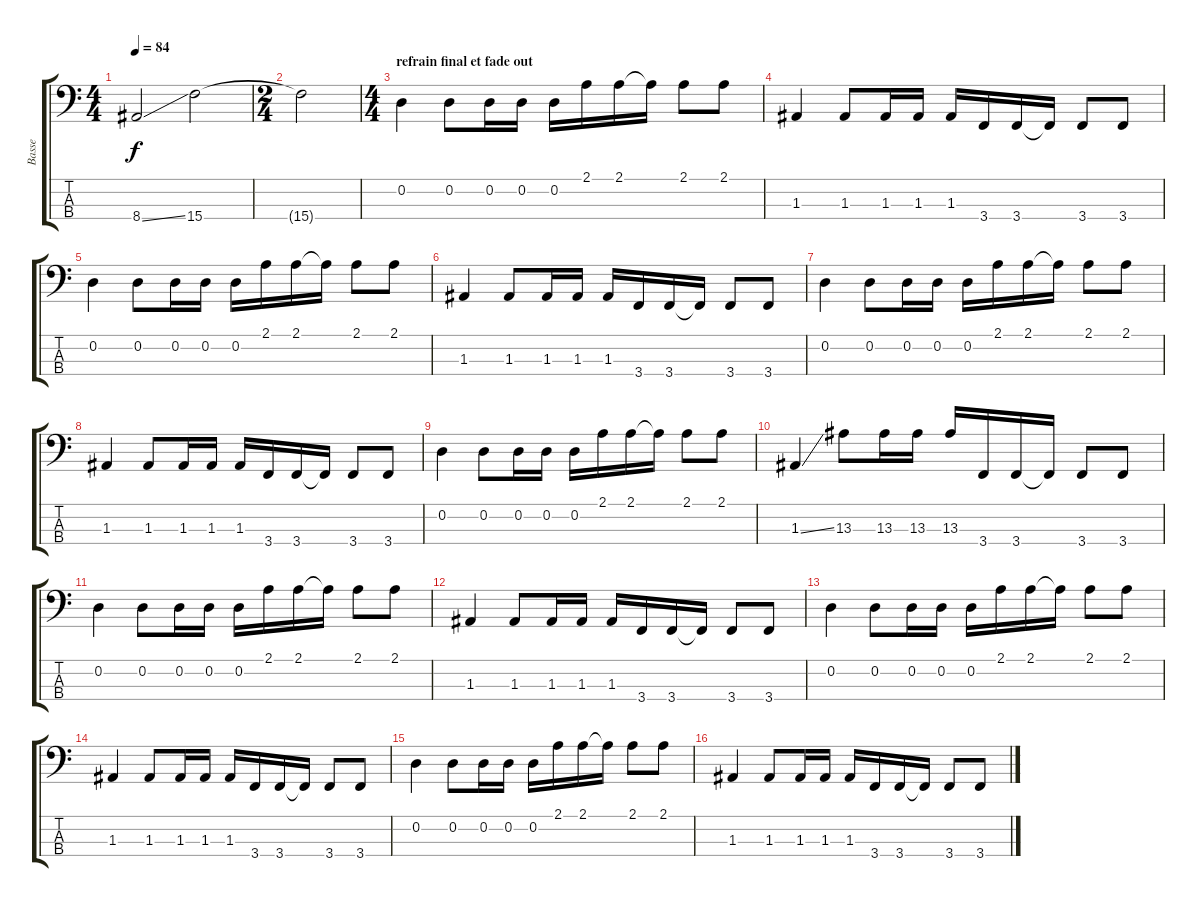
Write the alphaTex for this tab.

\track ("Basse" "Basse") {instrument electricbassfinger}
\staff {score tabs}
\tuning (G2 D2 A1 D1) {hide}
\ts (4 4)
\tempo 84
\clef f4
\ks c
8.4{ss}.2{dy f} 15.4.2 |
\ts (2 4)
15.4{t}.2 |
\ts (4 4)
\section ("" "refrain final et fade out")
0.2.4 0.2.8 0.2.16 0.2.16 0.2.16 2.1.16 2.1.16 2.1{t}.16 2.1.8 2.1.8 |
1.3.4 1.3.8 1.3.16 1.3.16 1.3.16 3.4.16 3.4.16 3.4{t}.16 3.4.8 3.4.8 |
0.2.4 0.2.8 0.2.16 0.2.16 0.2.16 2.1.16 2.1.16 2.1{t}.16 2.1.8 2.1.8 |
1.3.4 1.3.8 1.3.16 1.3.16 1.3.16 3.4.16 3.4.16 3.4{t}.16 3.4.8 3.4.8 |
0.2.4 0.2.8 0.2.16 0.2.16 0.2.16 2.1.16 2.1.16 2.1{t}.16 2.1.8 2.1.8 |
1.3.4 1.3.8 1.3.16 1.3.16 1.3.16 3.4.16 3.4.16 3.4{t}.16 3.4.8 3.4.8 |
0.2.4 0.2.8 0.2.16 0.2.16 0.2.16 2.1.16 2.1.16 2.1{t}.16 2.1.8 2.1.8 |
1.3{ss}.4 13.3.8 13.3.16 13.3.16 13.3.16 3.4.16 3.4.16 3.4{t}.16 3.4.8 3.4.8 |
0.2.4 0.2.8 0.2.16 0.2.16 0.2.16 2.1.16 2.1.16 2.1{t}.16 2.1.8 2.1.8 |
1.3.4 1.3.8 1.3.16 1.3.16 1.3.16 3.4.16 3.4.16 3.4{t}.16 3.4.8 3.4.8 |
0.2.4 0.2.8 0.2.16 0.2.16 0.2.16 2.1.16 2.1.16 2.1{t}.16 2.1.8 2.1.8 |
1.3.4 1.3.8 1.3.16 1.3.16 1.3.16 3.4.16 3.4.16 3.4{t}.16 3.4.8 3.4.8 |
0.2.4{volume 0} 0.2.8 0.2.16 0.2.16 0.2.16 2.1.16 2.1.16 2.1{t}.16 2.1.8 2.1.8 |
1.3.4 1.3.8 1.3.16 1.3.16 1.3.16 3.4.16 3.4.16 3.4{t}.16 3.4.8 3.4.8
